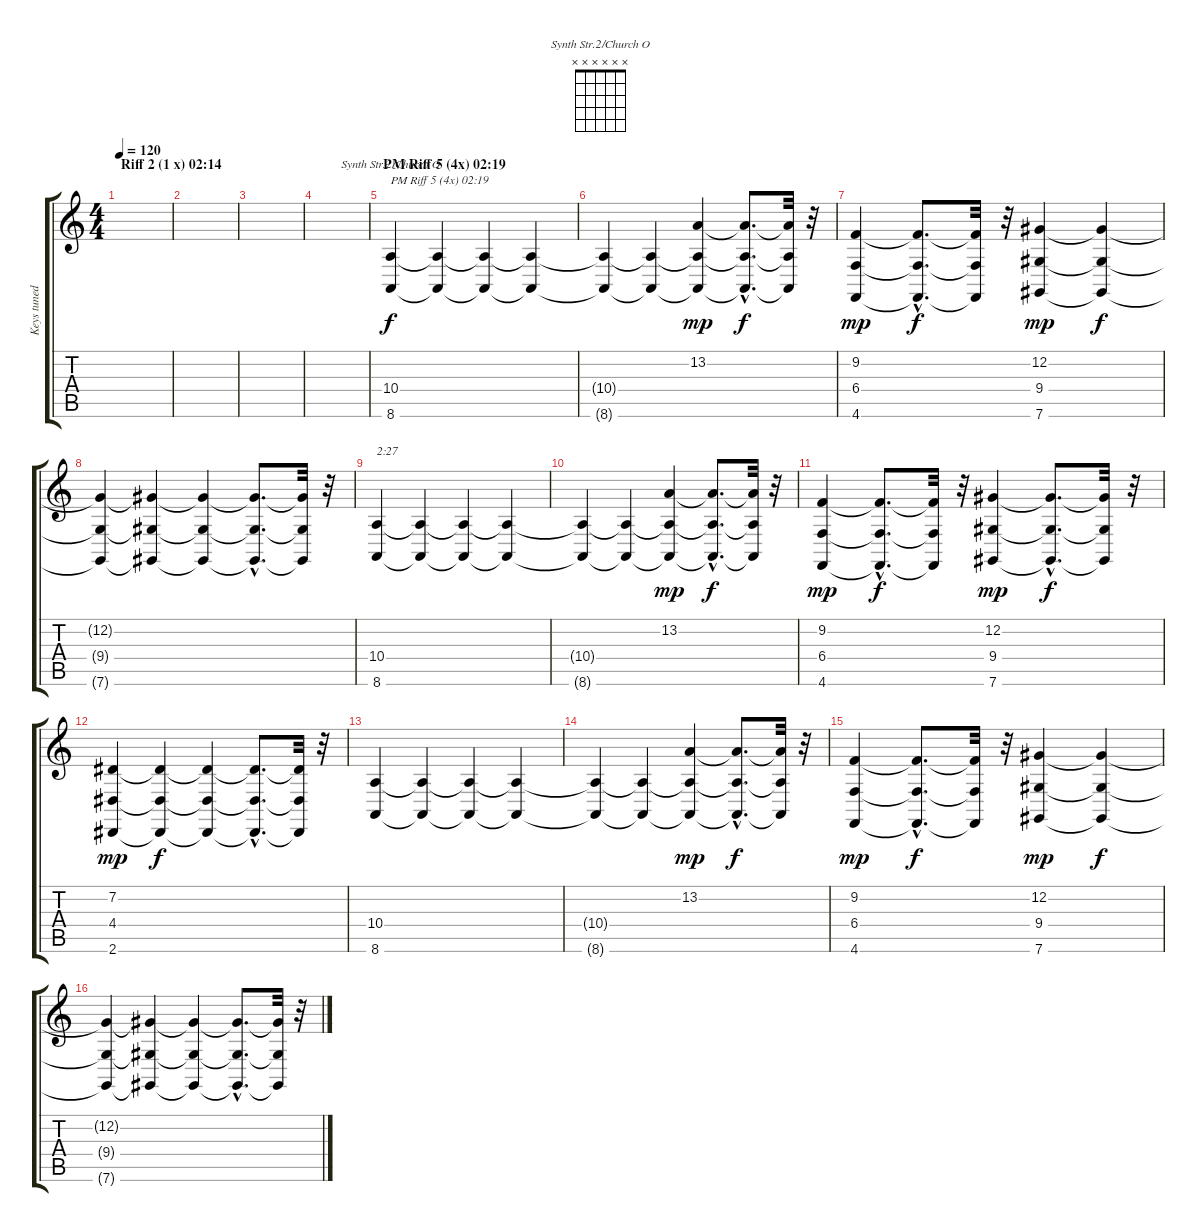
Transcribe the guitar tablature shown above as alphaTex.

\track ("Keys tuned to C#" "Keys tuned") {instrument stringensemble1}
\staff {score tabs}
\tuning (Db4 Ab3 E3 B2 Gb2 Db2) {hide}
\chord ("Synth Str.2/Church O" x x x x x x)
\ts (4 4)
\section ("" "Riff 2 (1 x) 02:14")
\tempo 120
\clef g2
\ks c
|
|
|
|
\section ("" "PM Riff 5 (4x) 02:19")
(10.4 8.6).4{ch "Synth Str.2/Church O" txt "PM Riff 5 (4x) 02:19" volume 12} (10.4{t} 8.6{t}).4 (10.4{t} 8.6{t}).4 (10.4{t} 8.6{t}).4 |
(10.4{t} 8.6{t}).4 (10.4{t} 8.6{t}).4 (13.2 10.4{t} 8.6{t}).4{dy mp} (13.2{hac t} 10.4{hac t} 8.6{hac t}).8{d dy f} (13.2{t} 10.4{t} 8.6{t}).32 r.32{volume 10} |
(9.2 6.4 4.6).4{dy mp volume 12} (9.2{hac t} 6.4{hac t} 4.6{hac t}).8{d dy f} (9.2{t} 6.4{t} 4.6{t}).32 r.32{volume 10} (12.2 9.4 7.6).4{dy mp volume 12} (12.2{t} 9.4{t} 7.6{t}).4{dy f} |
(12.2{t} 9.4{t} 7.6{t}).4 (12.2{t} 9.4{t} 7.6{t}).4 (12.2{t} 9.4{t} 7.6{t}).4 (12.2{hac t} 9.4{hac t} 7.6{hac t}).8{d} (12.2{t} 9.4{t} 7.6{t}).32 r.32{volume 10} |
(10.4 8.6).4{txt "2:27" volume 12} (10.4{t} 8.6{t}).4 (10.4{t} 8.6{t}).4 (10.4{t} 8.6{t}).4 |
(10.4{t} 8.6{t}).4 (10.4{t} 8.6{t}).4 (13.2 10.4{t} 8.6{t}).4{dy mp} (13.2{hac t} 10.4{hac t} 8.6{hac t}).8{d dy f} (13.2{t} 10.4{t} 8.6{t}).32 r.32{volume 10} |
(9.2 6.4 4.6).4{dy mp volume 12} (9.2{hac t} 6.4{hac t} 4.6{hac t}).8{d dy f} (9.2{t} 6.4{t} 4.6{t}).32 r.32{volume 10} (12.2 9.4 7.6).4{dy mp volume 12} (12.2{hac t} 9.4{hac t} 7.6{hac t}).8{d dy f} (12.2{t} 9.4{t} 7.6{t}).32 r.32{volume 10} |
(7.2 4.4 2.6).4{dy mp volume 12} (7.2{t} 4.4{t} 2.6{t}).4{dy f} (7.2{t} 4.4{t} 2.6{t}).4 (7.2{hac t} 4.4{hac t} 2.6{hac t}).8{d} (7.2{t} 4.4{t} 2.6{t}).32 r.32{volume 10} |
(10.4 8.6).4{volume 12} (10.4{t} 8.6{t}).4 (10.4{t} 8.6{t}).4 (10.4{t} 8.6{t}).4 |
(10.4{t} 8.6{t}).4 (10.4{t} 8.6{t}).4 (13.2 10.4{t} 8.6{t}).4{dy mp} (13.2{hac t} 10.4{hac t} 8.6{hac t}).8{d dy f} (13.2{t} 10.4{t} 8.6{t}).32 r.32{volume 10} |
(9.2 6.4 4.6).4{dy mp volume 12} (9.2{hac t} 6.4{hac t} 4.6{hac t}).8{d dy f} (9.2{t} 6.4{t} 4.6{t}).32 r.32{volume 10} (12.2 9.4 7.6).4{dy mp volume 12} (12.2{t} 9.4{t} 7.6{t}).4{dy f} |
(12.2{t} 9.4{t} 7.6{t}).4 (12.2{t} 9.4{t} 7.6{t}).4 (12.2{t} 9.4{t} 7.6{t}).4 (12.2{hac t} 9.4{hac t} 7.6{hac t}).8{d} (12.2{t} 9.4{t} 7.6{t}).32 r.32{volume 10}
